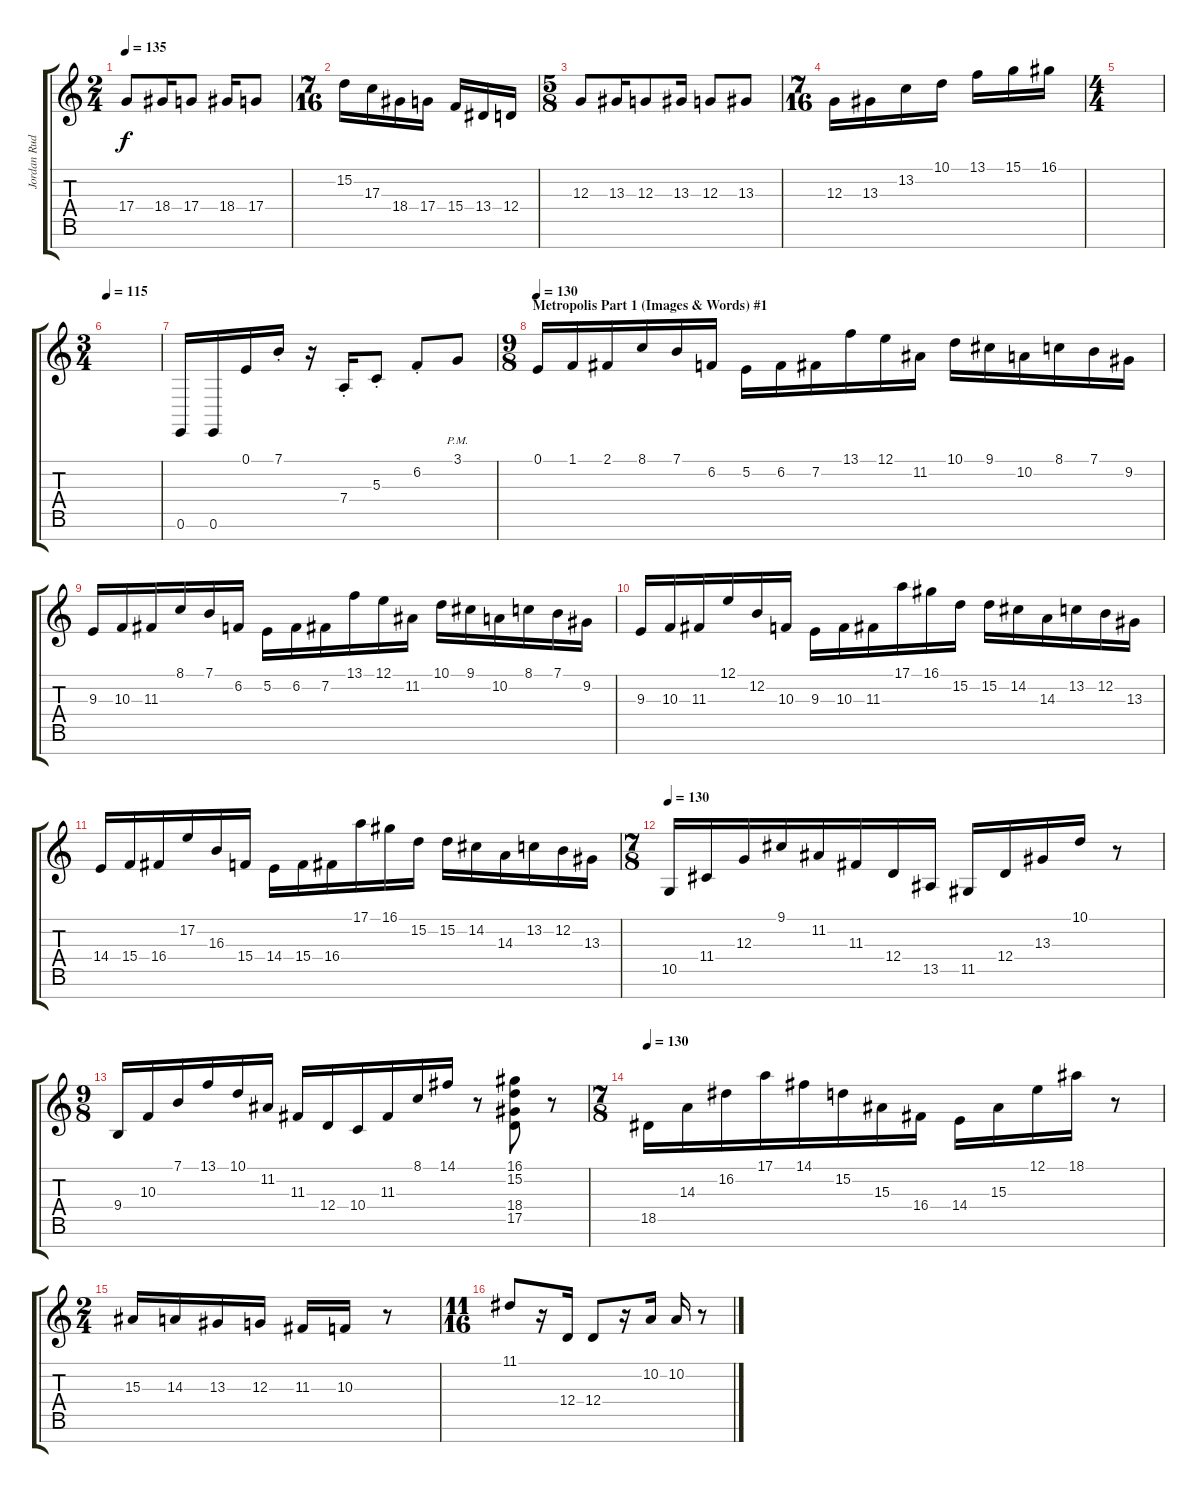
\track ("Jordan Rudess Lead 1" "Jordan Rud") {instrument lead2sawtooth}
\staff {score tabs}
\tuning (E4 B3 G3 D3 A2 E2 B1) {hide}
\ts (2 4)
\tempo 135
\clef g2
\ks c
17.4.8{dy f} 18.4.16 17.4.8 18.4.16 17.4.8 |
\ts (7 16)
15.2.16 17.3.16 18.4.16 17.4.16 15.4.16 13.4.16 12.4.16 |
\ts (5 8)
12.3.8 13.3.16 12.3.8 13.3.16 12.3.8 13.3.8 |
\ts (7 16)
12.3.16 13.3.16 13.2.16 10.1.16 13.1.16 15.1.16 16.1.16 |
\ts (4 4)
|
\ts (3 4)
\tempo 115
|
0.6.16{instrument rockorgan} 0.6.16 0.1.16 7.1{st}.16 r.16 7.4{st}.16 5.3{st}.8 6.2{st}.8 3.1{pm}.8 |
\ts (9 8)
\section ("" "Metropolis Part 1 (Images & Words) #1")
\tempo 130
0.1.16{volume 16 instrument lead1square} 1.1.16 2.1.16 8.1.16 7.1.16 6.2.16 5.2.16 6.2.16 7.2.16 13.1.16 12.1.16 11.2.16 10.1.16 9.1.16 10.2.16 8.1.16 7.1.16 9.2.16 |
9.3.16 10.3.16 11.3.16 8.1.16 7.1.16 6.2.16 5.2.16 6.2.16 7.2.16 13.1.16 12.1.16 11.2.16 10.1.16 9.1.16 10.2.16 8.1.16 7.1.16 9.2.16 |
9.3.16 10.3.16 11.3.16 12.1.16 12.2.16 10.3.16 9.3.16 10.3.16 11.3.16 17.1.16 16.1.16 15.2.16 15.2.16 14.2.16 14.3.16 13.2.16 12.2.16 13.3.16 |
14.4.16 15.4.16 16.4.16 17.2.16 16.3.16 15.4.16 14.4.16 15.4.16 16.4.16 17.1.16 16.1.16 15.2.16 15.2.16 14.2.16 14.3.16 13.2.16 12.2.16 13.3.16 |
\ts (7 8)
\tempo 130
10.5.16{instrument lead1square} 11.4.16 12.3.16 9.1.16 11.2.16 11.3.16 12.4.16 13.5.16 11.5.16 12.4.16 13.3.16 10.1.16 r.8 |
\ts (9 8)
9.4.16 10.3.16 7.1.16 13.1.16 10.1.16 11.2.16 11.3.16 12.4.16 10.4.16 11.3.16 8.1.16 14.1.16 r.8 (16.1 15.2 18.4 17.5).8 r.8 |
\ts (7 8)
\tempo 130
18.5.16{instrument lead1square} 14.3.16 16.2.16 17.1.16 14.1.16 15.2.16 15.3.16 16.4.16 14.4.16 15.3.16 12.1.16 18.1.16 r.8 |
\ts (2 4)
15.3.16 14.3.16 13.3.16 12.3.16 11.3.16 10.3.16 r.8 |
\ts (11 16)
11.1.8 r.16 12.4.16 12.4.8 r.16 10.2.16 10.2.16 r.8
